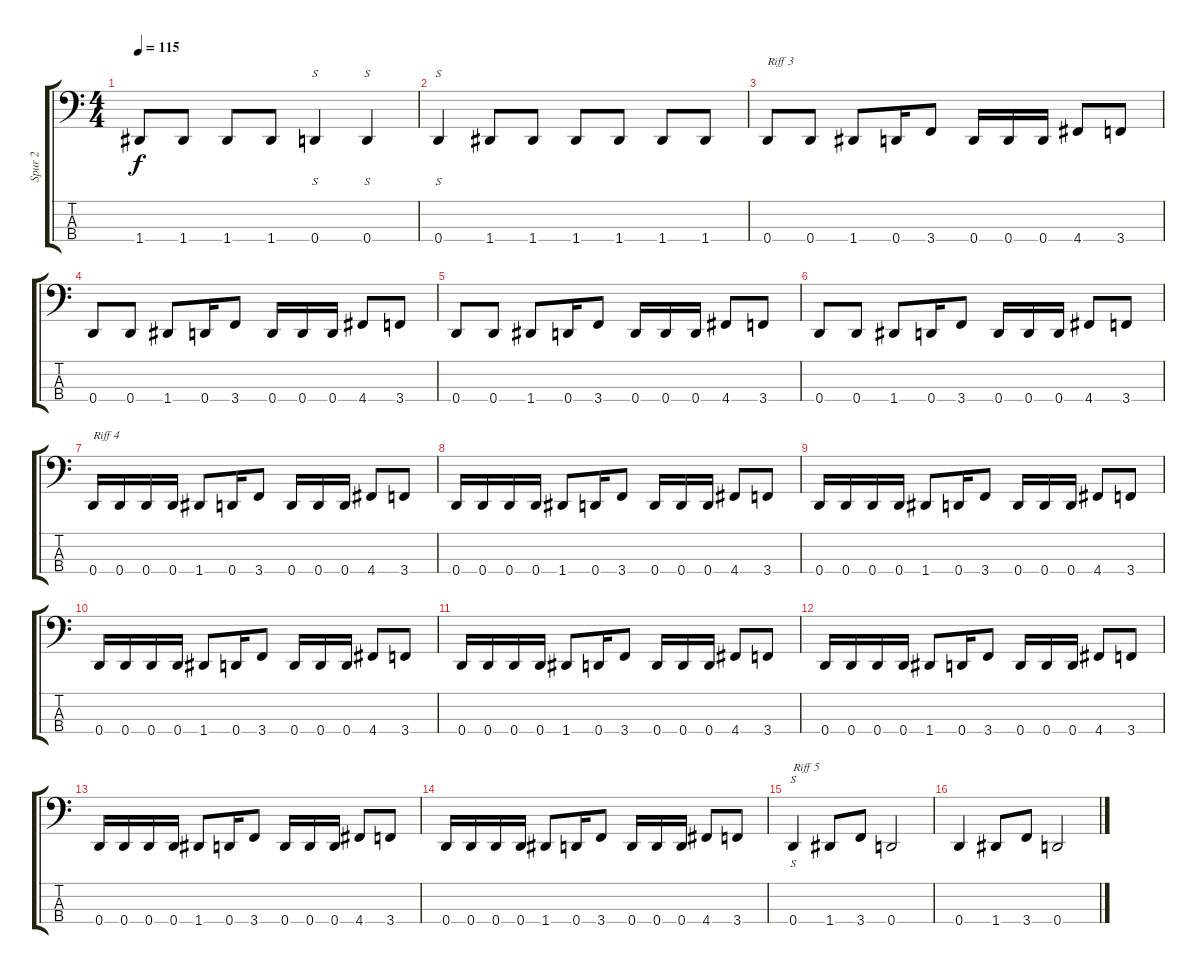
\track ("Spur 2" "Spur 2") {instrument electricbassfinger}
\staff {score tabs}
\tuning (F2 C2 G1 D1) {hide}
\ts (4 4)
\tempo 115
\clef f4
\ks c
1.4.8{dy f} 1.4.8 1.4.8 1.4.8 0.4.4{s} 0.4.4{s} |
0.4.4{s} 1.4.8 1.4.8 1.4.8 1.4.8 1.4.8 1.4.8 |
0.4.8{txt "Riff 3"} 0.4.8 1.4.8 0.4.16 3.4.8 0.4.16 0.4.16 0.4.16 4.4.8 3.4.8 |
0.4.8 0.4.8 1.4.8 0.4.16 3.4.8 0.4.16 0.4.16 0.4.16 4.4.8 3.4.8 |
0.4.8 0.4.8 1.4.8 0.4.16 3.4.8 0.4.16 0.4.16 0.4.16 4.4.8 3.4.8 |
0.4.8 0.4.8 1.4.8 0.4.16 3.4.8 0.4.16 0.4.16 0.4.16 4.4.8 3.4.8 |
0.4.16{txt "Riff 4"} 0.4.16 0.4.16 0.4.16 1.4.8 0.4.16 3.4.8 0.4.16 0.4.16 0.4.16 4.4.8 3.4.8 |
0.4.16 0.4.16 0.4.16 0.4.16 1.4.8 0.4.16 3.4.8 0.4.16 0.4.16 0.4.16 4.4.8 3.4.8 |
0.4.16 0.4.16 0.4.16 0.4.16 1.4.8 0.4.16 3.4.8 0.4.16 0.4.16 0.4.16 4.4.8 3.4.8 |
0.4.16 0.4.16 0.4.16 0.4.16 1.4.8 0.4.16 3.4.8 0.4.16 0.4.16 0.4.16 4.4.8 3.4.8 |
0.4.16 0.4.16 0.4.16 0.4.16 1.4.8 0.4.16 3.4.8 0.4.16 0.4.16 0.4.16 4.4.8 3.4.8 |
0.4.16 0.4.16 0.4.16 0.4.16 1.4.8 0.4.16 3.4.8 0.4.16 0.4.16 0.4.16 4.4.8 3.4.8 |
0.4.16 0.4.16 0.4.16 0.4.16 1.4.8 0.4.16 3.4.8 0.4.16 0.4.16 0.4.16 4.4.8 3.4.8 |
0.4.16 0.4.16 0.4.16 0.4.16 1.4.8 0.4.16 3.4.8 0.4.16 0.4.16 0.4.16 4.4.8 3.4.8 |
0.4.4{s txt "Riff 5"} 1.4.8 3.4.8 0.4.2 |
0.4.4 1.4.8 3.4.8 0.4.2
